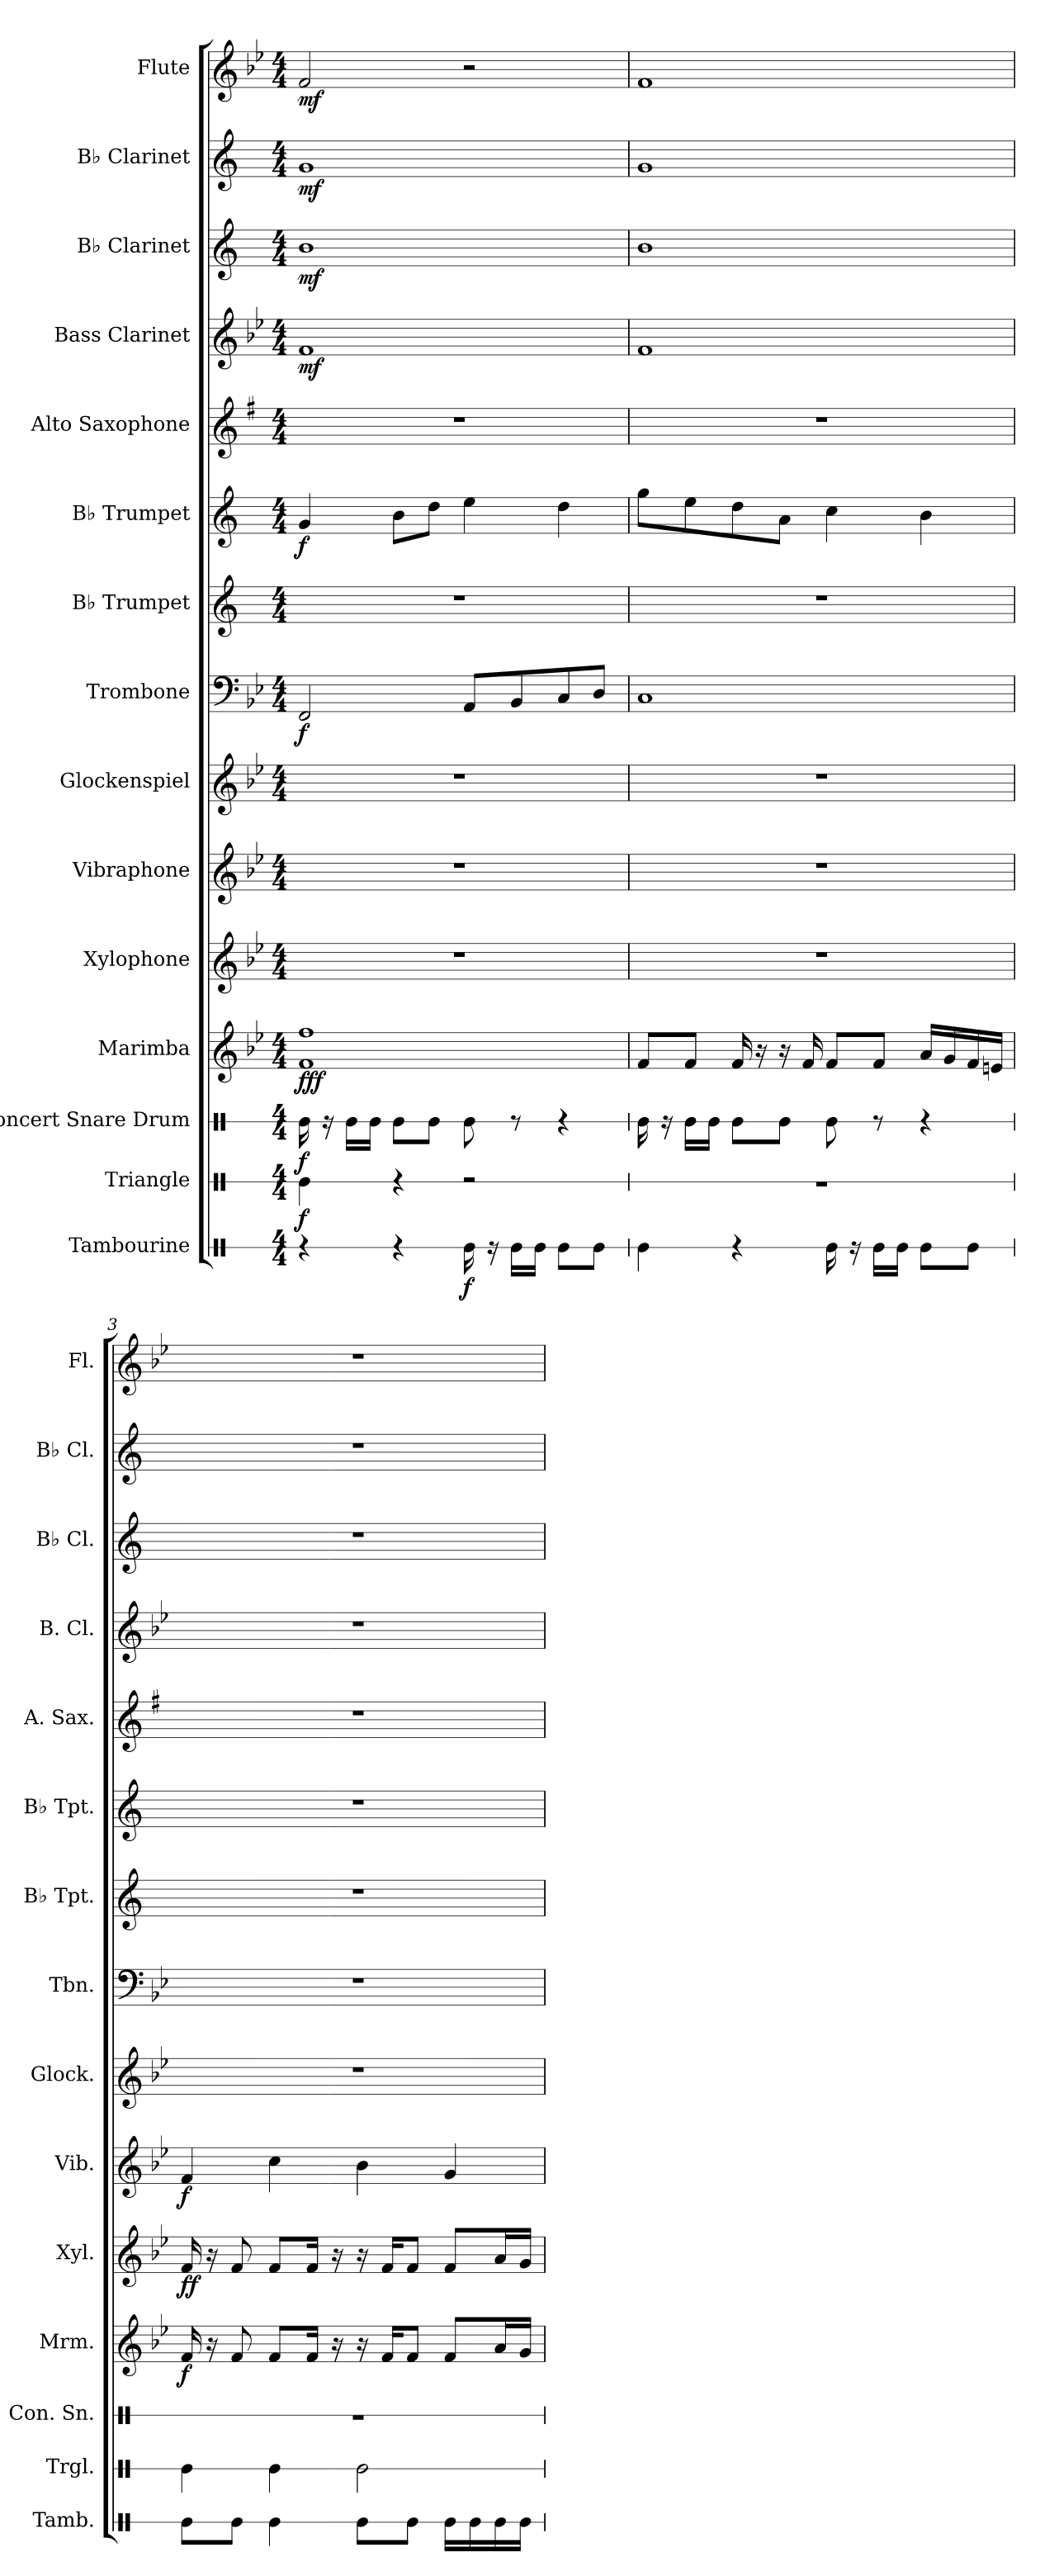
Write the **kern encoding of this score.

**kern	**dynam	**kern	**dynam	**kern	**dynam	**kern	**dynam	**kern	**dynam	**kern	**dynam	**kern	**kern	**dynam	**kern	**kern	**dynam	**kern	**kern	**dynam	**kern	**dynam	**kern	**dynam	**kern	**dynam
*part15	*part15	*part14	*part14	*part13	*part13	*part12	*part12	*part11	*part11	*part10	*part10	*part9	*part8	*part8	*part7	*part6	*part6	*part5	*part4	*part4	*part3	*part3	*part2	*part2	*part1	*part1
*staff15	*staff15	*staff14	*staff14	*staff13	*staff13	*staff12	*staff12	*staff11	*staff11	*staff10	*staff10	*staff9	*staff8	*staff8	*staff7	*staff6	*staff6	*staff5	*staff4	*staff4	*staff3	*staff3	*staff2	*staff2	*staff1	*staff1
*I"Tambourine	*	*I"Triangle	*	*I"Concert Snare Drum	*	*I"Marimba	*	*I"Xylophone	*	*I"Vibraphone	*	*I"Glockenspiel	*I"Trombone	*	*I"B♭ Trumpet	*I"B♭ Trumpet	*	*I"Alto Saxophone	*I"Bass Clarinet	*	*I"B♭ Clarinet	*	*I"B♭ Clarinet	*	*I"Flute	*
*I'Tamb.	*	*I'Trgl.	*	*I'Con. Sn.	*	*I'Mrm.	*	*I'Xyl.	*	*I'Vib.	*	*I'Glock.	*I'Tbn.	*	*I'B♭ Tpt.	*I'B♭ Tpt.	*	*I'A. Sax.	*I'B. Cl.	*	*I'B♭ Cl.	*	*I'B♭ Cl.	*	*I'Fl.	*
*stria1	*	*stria1	*	*stria1	*	*	*	*	*	*	*	*	*	*	*	*	*	*	*	*	*	*	*	*	*	*
*clefX	*	*clefX	*	*clefX	*	*clefG2	*	*clefG2	*	*clefG2	*	*clefG2	*clefF4	*	*clefG2	*clefG2	*	*clefG2	*clefG2	*	*clefG2	*	*clefG2	*	*clefG2	*
*	*	*	*	*	*	*	*	*ITrd-7c-12	*	*	*	*ITrd-14c-24	*	*	*ITrd1c2	*ITrd1c2	*	*ITrd5c9	*ITrd8c14	*	*ITrd1c2	*	*ITrd1c2	*	*	*
*k[]	*	*k[]	*	*k[]	*	*k[b-e-]	*	*k[b-e-]	*	*k[b-e-]	*	*k[b-e-]	*k[b-e-]	*	*k[b-e-]	*k[b-e-]	*	*k[b-e-]	*k[b-e-]	*	*k[b-e-]	*	*k[b-e-]	*	*k[b-e-]	*
*M4/4	*	*M4/4	*	*M4/4	*	*M4/4	*	*M4/4	*	*M4/4	*	*M4/4	*M4/4	*	*M4/4	*M4/4	*	*M4/4	*M4/4	*	*M4/4	*	*M4/4	*	*M4/4	*
*MM70	*	*MM70	*	*MM70	*	*MM70	*	*MM70	*	*MM70	*	*MM70	*MM70	*	*MM70	*MM70	*	*MM70	*MM70	*	*MM70	*	*MM70	*	*MM70	*
=1	=1	=1	=1	=1	=1	=1	=1	=1	=1	=1	=1	=1	=1	=1	=1	=1	=1	=1	=1	=1	=1	=1	=1	=1	=1	=1
!	!	!	!LO:DY:b	!	!LO:DY:b	!	!LO:DY:b	!	!	!	!	!	!	!LO:DY:b	!	!	!LO:DY:b	!	!	!LO:DY:b	!	!LO:DY:b	!	!LO:DY:b	!	!LO:DY:b
4r	.	4Re\	f	16Re\	f	1f 1ff	fff	1r	.	1r	.	1r	2FF/	f	1r	4f/	f	1r	1F	mf	1a	mf	1f	mf	2f/	mf
.	.	.	.	16r	.	.	.	.	.	.	.	.	.	.	.	.	.	.	.	.	.	.	.	.	.	.
.	.	.	.	16Re\LL	.	.	.	.	.	.	.	.	.	.	.	.	.	.	.	.	.	.	.	.	.	.
.	.	.	.	16Re\JJ	.	.	.	.	.	.	.	.	.	.	.	.	.	.	.	.	.	.	.	.	.	.
4r	.	4r	.	8Re\L	.	.	.	.	.	.	.	.	.	.	.	8a\L	.	.	.	.	.	.	.	.	.	.
.	.	.	.	8Re\J	.	.	.	.	.	.	.	.	.	.	.	8cc\J	.	.	.	.	.	.	.	.	.	.
!	!LO:DY:b	!	!	!	!	!	!	!	!	!	!	!	!	!	!	!	!	!	!	!	!	!	!	!	!	!
16Re\	f	2r	.	8Re\	.	.	.	.	.	.	.	.	8AA/L	.	.	4dd\	.	.	.	.	.	.	.	.	2r	.
16r	.	.	.	.	.	.	.	.	.	.	.	.	.	.	.	.	.	.	.	.	.	.	.	.	.	.
16Re\LL	.	.	.	8r	.	.	.	.	.	.	.	.	8BB-/	.	.	.	.	.	.	.	.	.	.	.	.	.
16Re\JJ	.	.	.	.	.	.	.	.	.	.	.	.	.	.	.	.	.	.	.	.	.	.	.	.	.	.
8Re\L	.	.	.	4r	.	.	.	.	.	.	.	.	8C/	.	.	4cc\	.	.	.	.	.	.	.	.	.	.
8Re\J	.	.	.	.	.	.	.	.	.	.	.	.	8D/J	.	.	.	.	.	.	.	.	.	.	.	.	.
=2	=2	=2	=2	=2	=2	=2	=2	=2	=2	=2	=2	=2	=2	=2	=2	=2	=2	=2	=2	=2	=2	=2	=2	=2	=2	=2
4Re\	.	1r	.	16Re\	.	8f/L	.	1r	.	1r	.	1r	1C	.	1r	8ff\L	.	1r	1F	.	1a	.	1f	.	1f	.
.	.	.	.	16r	.	.	.	.	.	.	.	.	.	.	.	.	.	.	.	.	.	.	.	.	.	.
.	.	.	.	16Re\LL	.	8f/J	.	.	.	.	.	.	.	.	.	8dd\	.	.	.	.	.	.	.	.	.	.
.	.	.	.	16Re\JJ	.	.	.	.	.	.	.	.	.	.	.	.	.	.	.	.	.	.	.	.	.	.
4r	.	.	.	8Re\L	.	16f/	.	.	.	.	.	.	.	.	.	8cc\	.	.	.	.	.	.	.	.	.	.
.	.	.	.	.	.	16r	.	.	.	.	.	.	.	.	.	.	.	.	.	.	.	.	.	.	.	.
.	.	.	.	8Re\J	.	16r	.	.	.	.	.	.	.	.	.	8g\J	.	.	.	.	.	.	.	.	.	.
.	.	.	.	.	.	16f/	.	.	.	.	.	.	.	.	.	.	.	.	.	.	.	.	.	.	.	.
16Re\	.	.	.	8Re\	.	8f/L	.	.	.	.	.	.	.	.	.	4b-\	.	.	.	.	.	.	.	.	.	.
16r	.	.	.	.	.	.	.	.	.	.	.	.	.	.	.	.	.	.	.	.	.	.	.	.	.	.
16Re\LL	.	.	.	8r	.	8f/J	.	.	.	.	.	.	.	.	.	.	.	.	.	.	.	.	.	.	.	.
16Re\JJ	.	.	.	.	.	.	.	.	.	.	.	.	.	.	.	.	.	.	.	.	.	.	.	.	.	.
8Re\L	.	.	.	4r	.	16a/LL	.	.	.	.	.	.	.	.	.	4a\	.	.	.	.	.	.	.	.	.	.
.	.	.	.	.	.	16g/	.	.	.	.	.	.	.	.	.	.	.	.	.	.	.	.	.	.	.	.
8Re\J	.	.	.	.	.	16f/	.	.	.	.	.	.	.	.	.	.	.	.	.	.	.	.	.	.	.	.
.	.	.	.	.	.	16en/JJ	.	.	.	.	.	.	.	.	.	.	.	.	.	.	.	.	.	.	.	.
!!LO:PB:g=z
=3	=3	=3	=3	=3	=3	=3	=3	=3	=3	=3	=3	=3	=3	=3	=3	=3	=3	=3	=3	=3	=3	=3	=3	=3	=3	=3
!	!	!	!	!	!	!	!LO:DY:b	!	!LO:DY:b	!	!LO:DY:b	!	!	!	!	!	!	!	!	!	!	!	!	!	!	!
8Re\L	.	4Re\	.	1r	.	16f/	f	16ff/	ff	4f/	f	1r	1r	.	1r	1r	.	1r	1r	.	1r	.	1r	.	1r	.
.	.	.	.	.	.	16r	.	16r	.	.	.	.	.	.	.	.	.	.	.	.	.	.	.	.	.	.
8Re\J	.	.	.	.	.	8f/	.	8ff/	.	.	.	.	.	.	.	.	.	.	.	.	.	.	.	.	.	.
4Re\	.	4Re\	.	.	.	8f/L	.	8ff/L	.	4cc\	.	.	.	.	.	.	.	.	.	.	.	.	.	.	.	.
.	.	.	.	.	.	16f/Jk	.	16ff/Jk	.	.	.	.	.	.	.	.	.	.	.	.	.	.	.	.	.	.
.	.	.	.	.	.	16r	.	16r	.	.	.	.	.	.	.	.	.	.	.	.	.	.	.	.	.	.
8Re\L	.	2Re\	.	.	.	16r	.	16r	.	4b-\	.	.	.	.	.	.	.	.	.	.	.	.	.	.	.	.
.	.	.	.	.	.	16f/KL	.	16ff/KL	.	.	.	.	.	.	.	.	.	.	.	.	.	.	.	.	.	.
8Re\J	.	.	.	.	.	8f/J	.	8ff/J	.	.	.	.	.	.	.	.	.	.	.	.	.	.	.	.	.	.
16Re\LL	.	.	.	.	.	8f/L	.	8ff/L	.	4g/	.	.	.	.	.	.	.	.	.	.	.	.	.	.	.	.
16Re\	.	.	.	.	.	.	.	.	.	.	.	.	.	.	.	.	.	.	.	.	.	.	.	.	.	.
16Re\	.	.	.	.	.	16a/L	.	16aa/L	.	.	.	.	.	.	.	.	.	.	.	.	.	.	.	.	.	.
16Re\JJ	.	.	.	.	.	16g/JJ	.	16gg/JJ	.	.	.	.	.	.	.	.	.	.	.	.	.	.	.	.	.	.
=	=	=	=	=	=	=	=	=	=	=	=	=	=	=	=	=	=	=	=	=	=	=	=	=	=	=
*-	*-	*-	*-	*-	*-	*-	*-	*-	*-	*-	*-	*-	*-	*-	*-	*-	*-	*-	*-	*-	*-	*-	*-	*-	*-	*-
